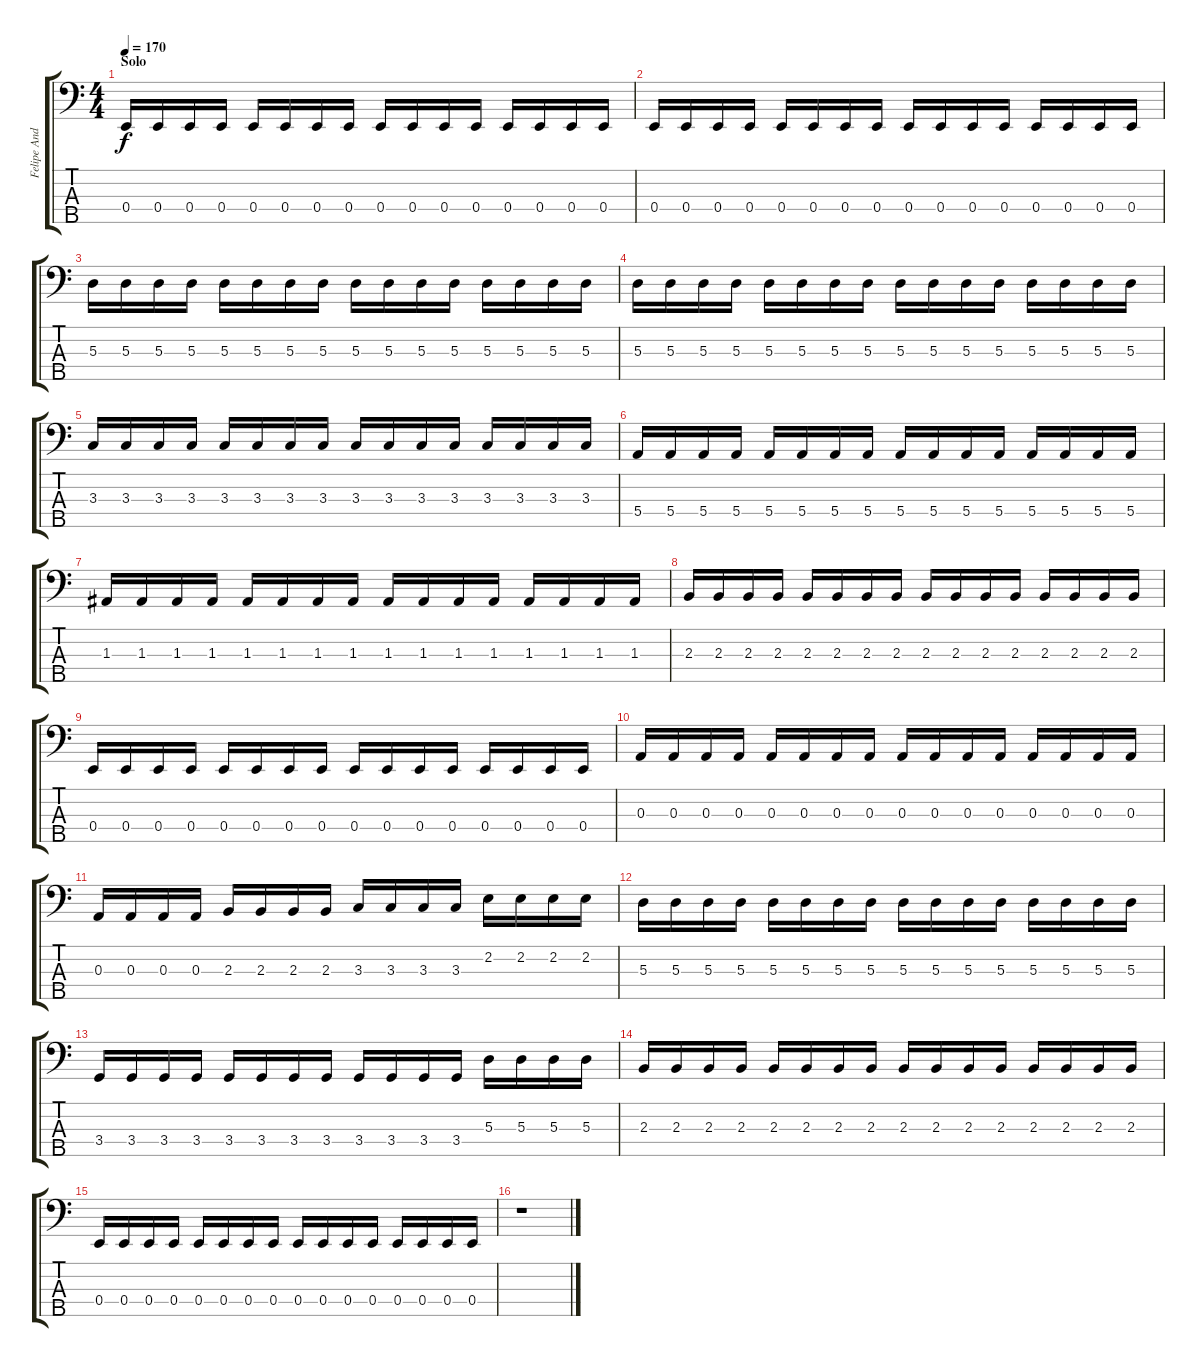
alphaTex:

\track ("Felipe Andreoli" "Felipe And") {instrument electricbassfinger}
\staff {score tabs}
\tuning (G2 D2 A1 E1 B0) {hide}
\ts (4 4)
\section ("" "Solo")
\tempo 170
\clef f4
\ks c
0.4.16{dy f} 0.4.16 0.4.16 0.4.16 0.4.16 0.4.16 0.4.16 0.4.16 0.4.16 0.4.16 0.4.16 0.4.16 0.4.16 0.4.16 0.4.16 0.4.16 |
0.4.16 0.4.16 0.4.16 0.4.16 0.4.16 0.4.16 0.4.16 0.4.16 0.4.16 0.4.16 0.4.16 0.4.16 0.4.16 0.4.16 0.4.16 0.4.16 |
5.3.16 5.3.16 5.3.16 5.3.16 5.3.16 5.3.16 5.3.16 5.3.16 5.3.16 5.3.16 5.3.16 5.3.16 5.3.16 5.3.16 5.3.16 5.3.16 |
5.3.16 5.3.16 5.3.16 5.3.16 5.3.16 5.3.16 5.3.16 5.3.16 5.3.16 5.3.16 5.3.16 5.3.16 5.3.16 5.3.16 5.3.16 5.3.16 |
3.3.16 3.3.16 3.3.16 3.3.16 3.3.16 3.3.16 3.3.16 3.3.16 3.3.16 3.3.16 3.3.16 3.3.16 3.3.16 3.3.16 3.3.16 3.3.16 |
5.4.16 5.4.16 5.4.16 5.4.16 5.4.16 5.4.16 5.4.16 5.4.16 5.4.16 5.4.16 5.4.16 5.4.16 5.4.16 5.4.16 5.4.16 5.4.16 |
1.3.16 1.3.16 1.3.16 1.3.16 1.3.16 1.3.16 1.3.16 1.3.16 1.3.16 1.3.16 1.3.16 1.3.16 1.3.16 1.3.16 1.3.16 1.3.16 |
2.3.16 2.3.16 2.3.16 2.3.16 2.3.16 2.3.16 2.3.16 2.3.16 2.3.16 2.3.16 2.3.16 2.3.16 2.3.16 2.3.16 2.3.16 2.3.16 |
0.4.16 0.4.16 0.4.16 0.4.16 0.4.16 0.4.16 0.4.16 0.4.16 0.4.16 0.4.16 0.4.16 0.4.16 0.4.16 0.4.16 0.4.16 0.4.16 |
0.3.16 0.3.16 0.3.16 0.3.16 0.3.16 0.3.16 0.3.16 0.3.16 0.3.16 0.3.16 0.3.16 0.3.16 0.3.16 0.3.16 0.3.16 0.3.16 |
0.3.16 0.3.16 0.3.16 0.3.16 2.3.16 2.3.16 2.3.16 2.3.16 3.3.16 3.3.16 3.3.16 3.3.16 2.2.16 2.2.16 2.2.16 2.2.16 |
5.3.16 5.3.16 5.3.16 5.3.16 5.3.16 5.3.16 5.3.16 5.3.16 5.3.16 5.3.16 5.3.16 5.3.16 5.3.16 5.3.16 5.3.16 5.3.16 |
3.4.16 3.4.16 3.4.16 3.4.16 3.4.16 3.4.16 3.4.16 3.4.16 3.4.16 3.4.16 3.4.16 3.4.16 5.3.16 5.3.16 5.3.16 5.3.16 |
2.3.16 2.3.16 2.3.16 2.3.16 2.3.16 2.3.16 2.3.16 2.3.16 2.3.16 2.3.16 2.3.16 2.3.16 2.3.16 2.3.16 2.3.16 2.3.16 |
0.4.16 0.4.16 0.4.16 0.4.16 0.4.16 0.4.16 0.4.16 0.4.16 0.4.16 0.4.16 0.4.16 0.4.16 0.4.16 0.4.16 0.4.16 0.4.16 |
r.1
